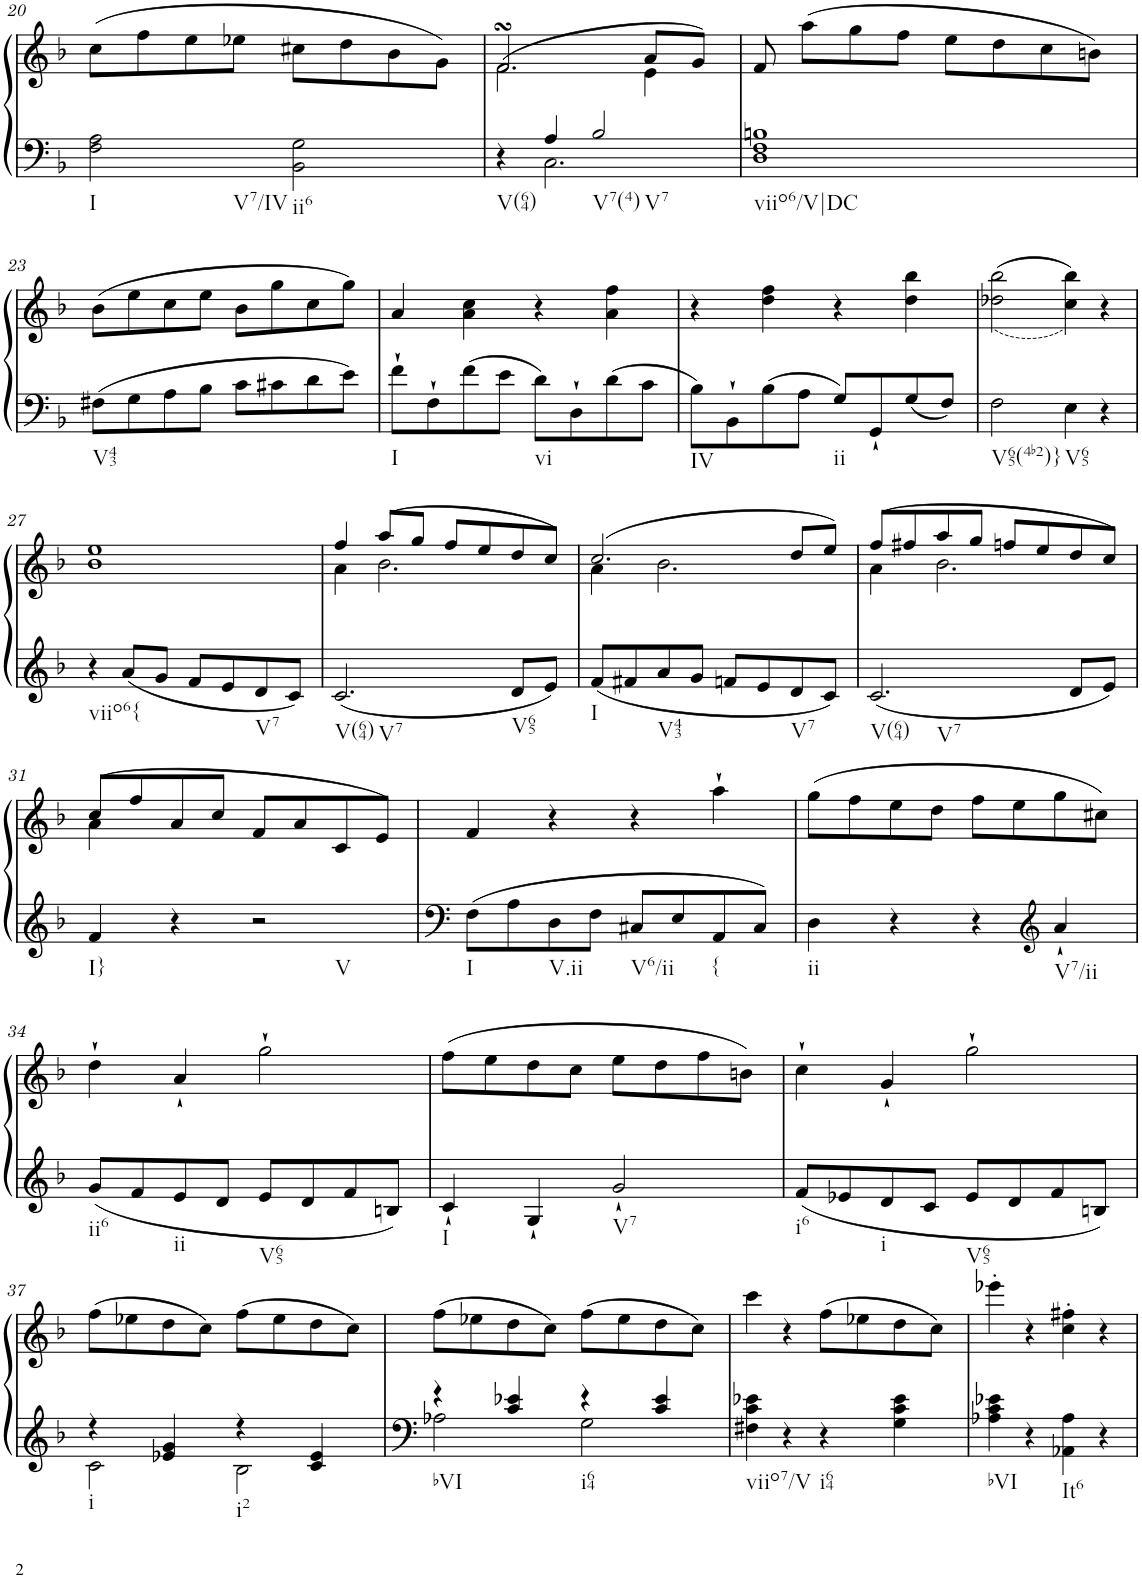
**kern	**kern
*part1	*part1
*staff2	*staff1
*I"unbenannt2	*
!!LO:PB:g=z
*clefF4	*clefG2
*k[b-]	*k[b-]
*M2/2	*M2/2
=20	=20
!LO:TX:b:t=I	!
!LO:TX:b:t=V7/IV	!
2F\ 2A\	(8cc\L
.	8ff\
.	8ee\
.	8ee-X\J
!LO:TX:b:t=ii6	!
2BB-\ 2G\	8cc#X\L
.	8dd\
.	8b-\
.	8g\J)
=21	=21
*^	*^
!LO:TX:b:t=V(64)	!	!	!
4r	4ryy	2.fsSSs/	(>2.f\
4A/	2.C\	.	.
!LO:TX:b:t=V7(4)	!	!	!
!LO:TX:b:t=V7	!	!	!
2B-/	.	.	.
.	.	8a/L	4e\
.	.	(8g/J	.
*v	*v	*	*
*	*v	*v
=22	=22
!LO:TX:b:t=viio6/V|DC	!
1D 1F 1Bn	8f/
.	8aa\L
.	8gg\
.	8ff\J
.	8ee\L
.	8dd\
.	8cc\
.	8bn\J)
!!LO:LB:g=z
=23	=23
!LO:TX:b:t=V43	!
8F#X\L	(8b-\L
8G\	8ee\
8A\	8cc\
8B-\J	8ee\J
8c\L	8b-\L
8c#X\	8gg\
8d\	8cc\
8e\J	8gg\J)
=24	=24
!LO:TX:b:t=I	!
8f`\L	4a/
8F`\	.
8f\	4a\ 4cc\
8e\J	.
!LO:TX:b:t=vi	!
8d\L	4r
8D`\	.
8d\	4a\ 4ff\
8c\J	.
=25	=25
!LO:TX:b:t=IV	!
8B-\L	4r
8BB-`\	.
8B-\	4dd\ 4ff\
8A\J	.
!LO:TX:b:t=ii	!
8G/L	4r
8GG`/	.
8G/	4dd\ 4bb-\
8F/J	.
=26	=26
!LO:TX:b:t=V65(4b2)}	!
2F\	((<2dd-X\ 2bb-\
!LO:TX:b:t=V65	!
4E\	4cc\ 4bb-\))
4r	4r
!!LO:LB:g=z
=27	=27
!LO:TX:b:t=viio6{	!
4r	1b- 1ee
8a/L	.
8g/J	.
8f/L	.
8e/	.
!LO:TX:b:t=V7	!
8d/	.
8c/J	.
=28	=28
*	*^
!LO:TX:b:t=V(64)	!	!
!LO:TX:b:t=V7	!	!
2.c/	4ff/	4a\
.	(8aa/L	2.b-\
.	8gg/J	.
.	8ff/L	.
.	8ee/	.
!LO:TX:b:t=V65	!	!
8d/L	8dd/	.
8e/J	8cc/J)	.
=29	=29	=29
!LO:TX:b:t=I	!	!
8f/L	(2.cc/	4a\
8f#X/	.	.
!LO:TX:b:t=V43	!	!
8a/	.	2.b-\
8g/J	.	.
8fn/L	.	.
8e/	.	.
!LO:TX:b:t=V7	!	!
8d/	8dd/L	.
8c/J	8ee/J)	.
=30	=30	=30
!LO:TX:b:t=V(64)	!	!
!LO:TX:b:t=V7	!	!
2.c/	(8ff/L	4a\
.	8ff#X/	.
.	8aa/	2.b-\
.	8gg/J	.
.	8ffn/L	.
.	8ee/	.
8d/L	8dd/	.
8e/J	8cc/J)	.
!!LO:LB:g=z	!!
=31	=31	=31
!LO:TX:b:t=I}	!	!
4f/	(8cc/L	4a\
.	8ff/	.
4r	8a/	2.ryy
.	8cc/J	.
!LO:TX:b:t=V	!	!
2r	8f/L	.
.	8a/	.
.	8c/	.
.	8e/J)	.
*	*v	*v
=32	=32
!LO:TX:b:t=I	!
8F\L	4f/
8A\	.
!LO:TX:b:t=V.ii	!
8D\	4r
8F\J	.
!LO:TX:b:t=V6/ii	!
8C#X/L	4r
8E/	.
!LO:TX:b:t={	!
8AA/	4aa`\
8C#/J	.
=33	=33
!LO:TX:b:t=ii	!
4D\	(8gg\L
.	8ff\
4r	8ee\
.	8dd\J
4r	8ff\L
.	8ee\
*clefG2	*
!LO:TX:b:t=V7/ii	!
4a`/	8gg\
.	8cc#X\J)
!!LO:LB:g=z
=34	=34
!LO:TX:b:t=ii6	!
8g/L	4dd`\
8f/	.
!LO:TX:b:t=ii	!
8e/	4a`/
8d/J	.
!LO:TX:b:t=V65	!
8e/L	2gg`\
8d/	.
8f/	.
8Bn/J	.
=35	=35
!LO:TX:b:t=I	!
4c`/	(8ff\L
.	8ee\
4G`/	8dd\
.	8cc\J
!LO:TX:b:t=V7	!
2g`/	8ee\L
.	8dd\
.	8ff\
.	8bn\J)
=36	=36
!LO:TX:b:t=i6	!
8f/L	4cc`\
8e-X/	.
!LO:TX:b:t=i	!
8d/	4g`/
8c/J	.
!LO:TX:b:t=V65	!
8e-/L	2gg`\
8d/	.
8f/	.
8Bn/J	.
!!LO:LB:g=z
=37	=37
*^	*
!LO:TX:b:t=i	!	!
4r	2c\	(8ff\L
.	.	8ee-X\
4e-X/ 4g/	.	8dd\
.	.	8cc\J)
!LO:TX:b:t=i2	!	!
4r	2B-\	(8ff\L
.	.	8ee-\
4c/ 4e-/	.	8dd\
.	.	8cc\J)
=38	=38	=38
!LO:TX:b:t=bVI	!	!
4r	2A-X\	(8ff\L
.	.	8ee-X\
4c/ 4e-X/	.	8dd\
.	.	8cc\J)
!LO:TX:b:t=i64	!	!
4r	2G\	(8ff\L
.	.	8ee-\
4c/ 4e-/	.	8dd\
.	.	8cc\J)
*v	*v	*
=39	=39
!LO:TX:b:t=viio7/V	!
4F#X\ 4c\ 4e-X\	4ccc\
4r	4r
!LO:TX:b:t=i64	!
4r	(8ff\L
.	8ee-X\
4G\ 4c\ 4e-\	8dd\
.	8cc\J)
=40	=40
!LO:TX:b:t=bVI	!
4A-X\ 4c\ 4e-X\	4eee-X'\
4r	4r
!LO:TX:b:t=It6	!
4AA-X\ 4A-\	4cc\' 4ff#X\'
4r	4r
=	=
*-	*-
